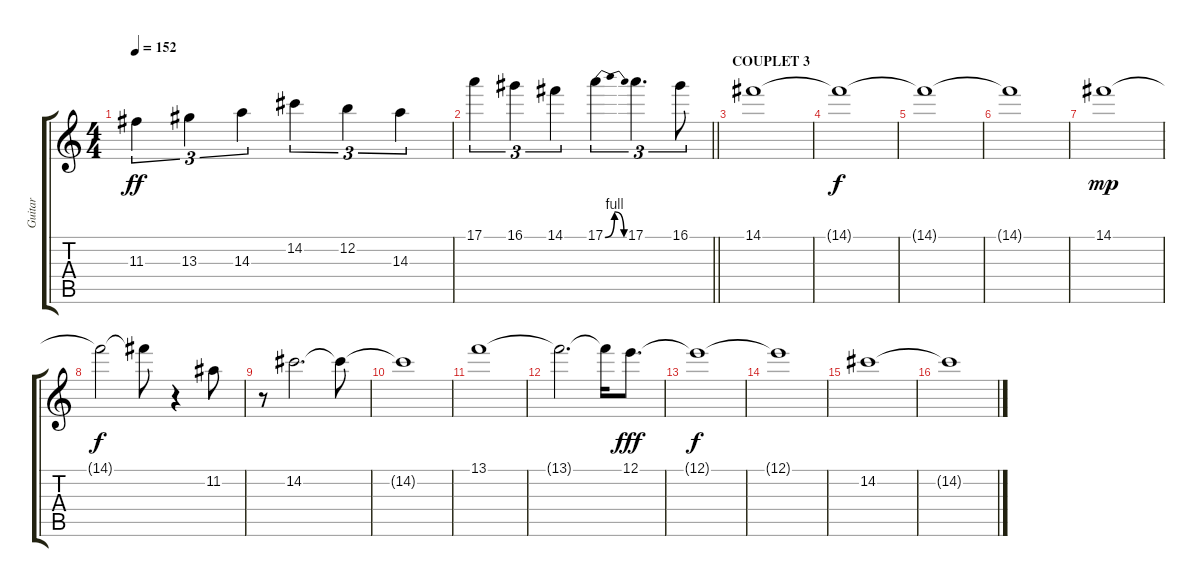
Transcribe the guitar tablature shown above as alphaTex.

\track ("Guitar" "Guitar") {instrument electricguitarclean}
\staff {score tabs}
\tuning (E4 B3 G3 D3 A2 E2) {hide}
\ts (4 4)
\tempo 152
\clef g2
\ks c
11.3.4{tu (3 2) dy ff} 13.3.4{tu (3 2)} 14.3.4{tu (3 2)} 14.2.4{tu (3 2)} 12.2.4{tu (3 2)} 14.3.4{tu (3 2)} |
\barLineRight lightlight
17.1.4{tu (3 2)} 16.1.4{tu (3 2)} 14.1.4{tu (3 2)} 17.1{be (bendrelease 0 0 15 4 44 4 60 0)}.4{tu (3 2)} 17.1.4{d tu (3 2)} 16.1.8{tu (3 2)} |
\section ("" "COUPLET 3")
14.1.1 |
14.1{t}.1{dy f} |
14.1{t}.1 |
14.1{t}.1 |
14.1.1{dy mp} |
14.1{t}.2{dy f} 14.1{t}.8 r.4 11.2.8 |
r.8 14.2.2{d} 14.2{t}.8 |
14.2{t}.1 |
13.1.1 |
13.1{t}.2{d} 13.1{t}.16 12.1.8{d dy fff} |
12.1{t}.1{dy f} |
12.1{t}.1 |
14.2.1 |
14.2{t}.1
